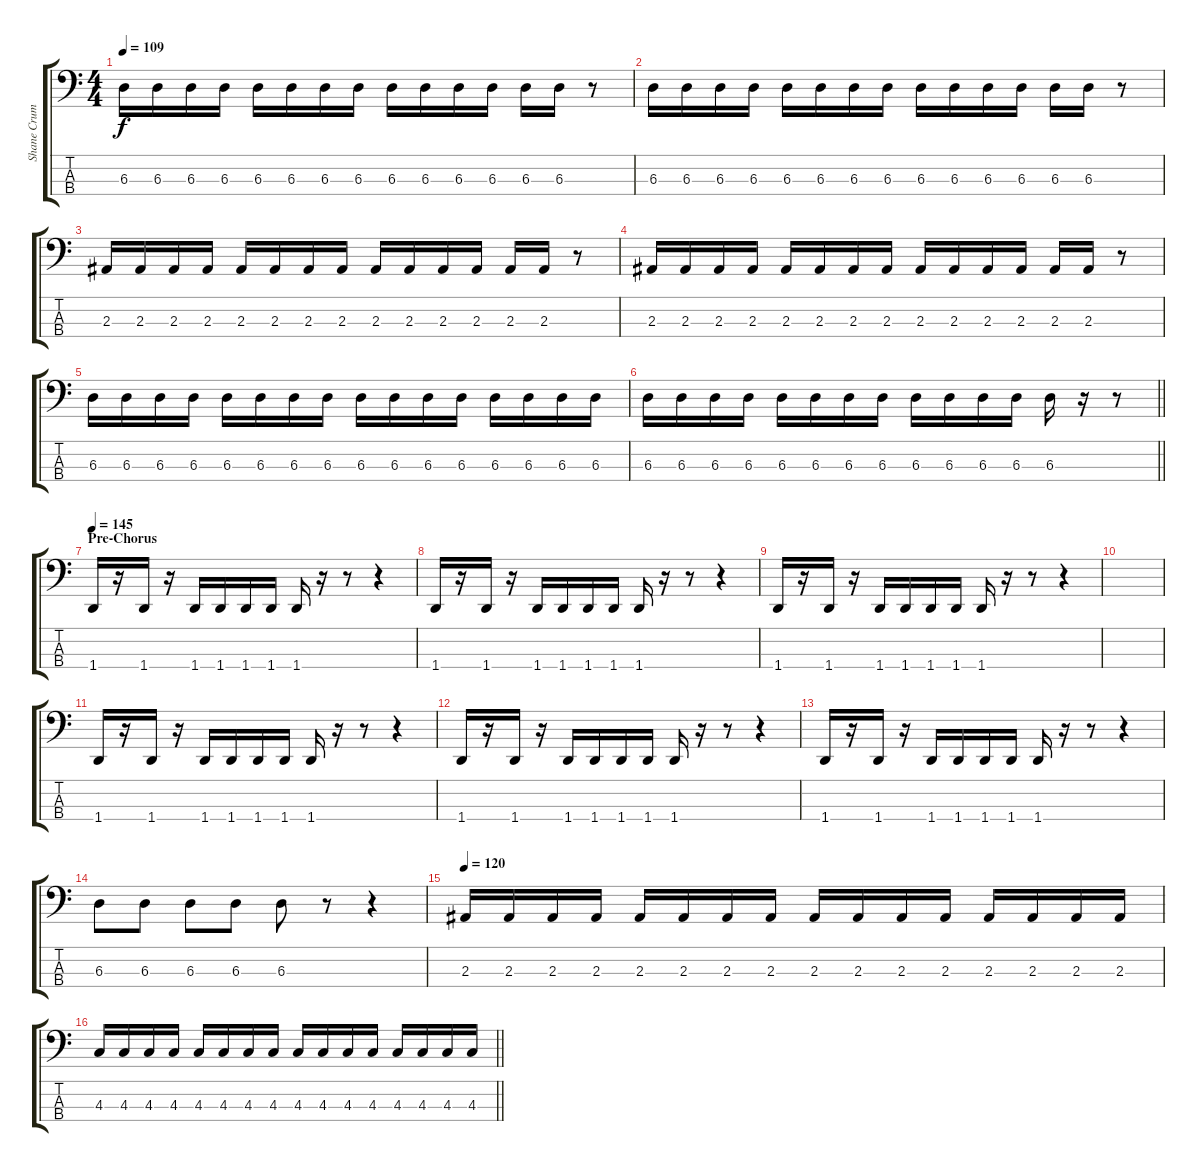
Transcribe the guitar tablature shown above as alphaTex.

\track ("Shane Crump - Bass" "Shane Crum") {instrument electricbassfinger}
\staff {score tabs}
\tuning (Gb2 Db2 Ab1 Db1) {hide}
\ts (4 4)
\tempo 109
\clef f4
\ks c
6.3.16{dy f} 6.3.16 6.3.16 6.3.16 6.3.16 6.3.16 6.3.16 6.3.16 6.3.16 6.3.16 6.3.16 6.3.16 6.3.16 6.3.16 r.8 |
6.3.16 6.3.16 6.3.16 6.3.16 6.3.16 6.3.16 6.3.16 6.3.16 6.3.16 6.3.16 6.3.16 6.3.16 6.3.16 6.3.16 r.8 |
2.3.16 2.3.16 2.3.16 2.3.16 2.3.16 2.3.16 2.3.16 2.3.16 2.3.16 2.3.16 2.3.16 2.3.16 2.3.16 2.3.16 r.8 |
2.3.16 2.3.16 2.3.16 2.3.16 2.3.16 2.3.16 2.3.16 2.3.16 2.3.16 2.3.16 2.3.16 2.3.16 2.3.16 2.3.16 r.8 |
6.3.16 6.3.16 6.3.16 6.3.16 6.3.16 6.3.16 6.3.16 6.3.16 6.3.16 6.3.16 6.3.16 6.3.16 6.3.16 6.3.16 6.3.16 6.3.16 |
\barLineRight lightlight
6.3.16 6.3.16 6.3.16 6.3.16 6.3.16 6.3.16 6.3.16 6.3.16 6.3.16 6.3.16 6.3.16 6.3.16 6.3.16 r.16 r.8 |
\section ("" "Pre-Chorus")
\tempo 145
1.4.16 r.16 1.4.16 r.16 1.4.16 1.4.16 1.4.16 1.4.16 1.4.16 r.16 r.8 r.4 |
1.4.16 r.16 1.4.16 r.16 1.4.16 1.4.16 1.4.16 1.4.16 1.4.16 r.16 r.8 r.4 |
1.4.16 r.16 1.4.16 r.16 1.4.16 1.4.16 1.4.16 1.4.16 1.4.16 r.16 r.8 r.4 |
|
1.4.16 r.16 1.4.16 r.16 1.4.16 1.4.16 1.4.16 1.4.16 1.4.16 r.16 r.8 r.4 |
1.4.16 r.16 1.4.16 r.16 1.4.16 1.4.16 1.4.16 1.4.16 1.4.16 r.16 r.8 r.4 |
1.4.16 r.16 1.4.16 r.16 1.4.16 1.4.16 1.4.16 1.4.16 1.4.16 r.16 r.8 r.4 |
6.3.8 6.3.8 6.3.8 6.3.8 6.3.8 r.8 r.4 |
\tempo 120
2.3.16 2.3.16 2.3.16 2.3.16 2.3.16 2.3.16 2.3.16 2.3.16 2.3.16 2.3.16 2.3.16 2.3.16 2.3.16 2.3.16 2.3.16 2.3.16 |
\barLineRight lightlight
4.3.16 4.3.16 4.3.16 4.3.16 4.3.16 4.3.16 4.3.16 4.3.16 4.3.16 4.3.16 4.3.16 4.3.16 4.3.16 4.3.16 4.3.16 4.3.16
